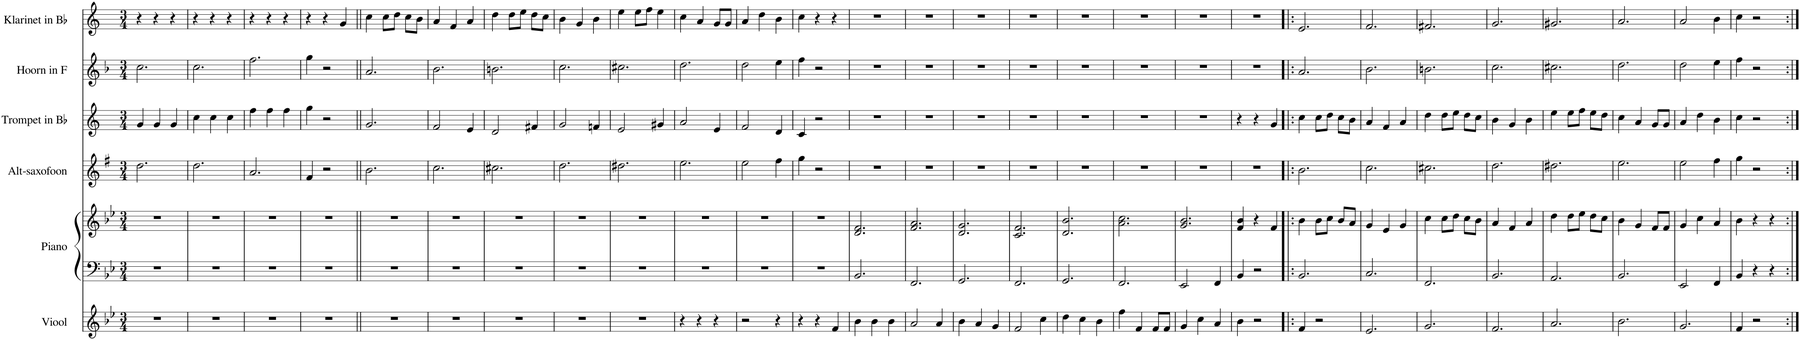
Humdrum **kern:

**kern	**kern	**kern	**kern	**kern	**kern	**kern
*part6	*part5	*part5	*part4	*part3	*part2	*part1
*staff7	*staff6	*staff5	*staff4	*staff3	*staff2	*staff1
*I"Viool	*I"Piano	*	*I"Alt-saxofoon	*I"Trompet in Bb	*I"Hoorn in F	*I"Klarinet in Bb
*I'Vl.	*I'Pno.	*	*I'A. Sax.	*	*	*
*clefG2	*clefF4	*clefG2	*clefG2	*clefG2	*clefG2	*clefG2
*	*	*	*Trd5c9	*Trd1c2	*Trd4c7	*Trd1c2
*k[b-e-]	*k[b-e-]	*k[b-e-]	*k[f#]	*k[]	*k[b-]	*k[]
*M3/4	*M3/4	*M3/4	*M3/4	*M3/4	*M3/4	*M3/4
=1	=1	=1	=1	=1	=1	=1
2.r	2.r	2.r	2.dd\	4g/	2.cc\	4r
.	.	.	.	4g/	.	4r
.	.	.	.	4g/	.	4r
=2	=2	=2	=2	=2	=2	=2
2.r	2.r	2.r	2.dd\	4cc\	2.cc\	4r
.	.	.	.	4cc\	.	4r
.	.	.	.	4cc\	.	4r
=3	=3	=3	=3	=3	=3	=3
2.r	2.r	2.r	2.a/	4ff\	2.ff\	4r
.	.	.	.	4ff\	.	4r
.	.	.	.	4ff\	.	4r
=4	=4	=4	=4	=4	=4	=4
2.r	2.r	2.r	4f#/	4gg\	4gg\	4r
.	.	.	2r	2r	2r	4r
.	.	.	.	.	.	4g/
=5||	=5||	=5||	=5||	=5||	=5||	=5||
2.r	2.r	2.r	2.b\	2.g/	2.a/	4cc\
.	.	.	.	.	.	8cc\L
.	.	.	.	.	.	8dd\J
.	.	.	.	.	.	8cc\L
.	.	.	.	.	.	8b\J
=6	=6	=6	=6	=6	=6	=6
2.r	2.r	2.r	2.cc\	2f/	2.b-\	4a/
.	.	.	.	.	.	4f/
.	.	.	.	4e/	.	4a/
=7	=7	=7	=7	=7	=7	=7
2.r	2.r	2.r	2.cc#X\	2d/	2.bn\	4dd\
.	.	.	.	.	.	8dd\L
.	.	.	.	.	.	8ee\J
.	.	.	.	4f#X/	.	8dd\L
.	.	.	.	.	.	8cc\J
=8	=8	=8	=8	=8	=8	=8
2.r	2.r	2.r	2.dd\	2g/	2.cc\	4b\
.	.	.	.	.	.	4g/
.	.	.	.	4fn/	.	4b\
=9	=9	=9	=9	=9	=9	=9
2.r	2.r	2.r	2.dd#X\	2e/	2.cc#X\	4ee\
.	.	.	.	.	.	8ee\L
.	.	.	.	.	.	8ff\J
.	.	.	.	4g#X/	.	4ee\
=10	=10	=10	=10	=10	=10	=10
4r	2.r	2.r	2.ee\	2a/	2.dd\	4cc\
4r	.	.	.	.	.	4a/
4r	.	.	.	4e/	.	8g/L
.	.	.	.	.	.	8g/J
=11	=11	=11	=11	=11	=11	=11
2r	2.r	2.r	2ee\	2f/	2dd\	4a/
.	.	.	.	.	.	4dd\
4r	.	.	4ff#\	4d/	4ee\	4b\
=12	=12	=12	=12	=12	=12	=12
4r	2.r	2.r	4gg\	4c/	4ff\	4cc\
4r	.	.	2r	2r	2r	4r
4f/	.	.	.	.	.	4r
=13	=13	=13	=13	=13	=13	=13
4b-\	2.BB-/	2.d/ 2.f/	2.r	2.r	2.r	2.r
4b-\	.	.	.	.	.	.
4b-\	.	.	.	.	.	.
=14	=14	=14	=14	=14	=14	=14
2a/	2.FF/	2.f/ 2.a/	2.r	2.r	2.r	2.r
4a/	.	.	.	.	.	.
=15	=15	=15	=15	=15	=15	=15
4b-\	2.GG/	2.d/ 2.g/	2.r	2.r	2.r	2.r
4a/	.	.	.	.	.	.
4g/	.	.	.	.	.	.
=16	=16	=16	=16	=16	=16	=16
2f/	2.FF/	2.c/ 2.f/	2.r	2.r	2.r	2.r
4cc\	.	.	.	.	.	.
=17	=17	=17	=17	=17	=17	=17
4dd\	2.GG/	2.d/ 2.b-/	2.r	2.r	2.r	2.r
4cc\	.	.	.	.	.	.
4b-\	.	.	.	.	.	.
=18	=18	=18	=18	=18	=18	=18
4ff\	2.FF/	2.a\ 2.cc\	2.r	2.r	2.r	2.r
4f/	.	.	.	.	.	.
8f/L	.	.	.	.	.	.
8f/J	.	.	.	.	.	.
=19	=19	=19	=19	=19	=19	=19
4g/	2EE-/	2.g/ 2.b-/	2.r	2.r	2.r	2.r
4cc\	.	.	.	.	.	.
4a/	4FF/	.	.	.	.	.
=20	=20	=20	=20	=20	=20	=20
4b-\	4BB-/	4f/ 4b-/	2.r	4r	2.r	2.r
2r	2r	4r	.	4r	.	.
.	.	4f/	.	4g/	.	.
=21!|:	=21!|:	=21!|:	=21!|:	=21!|:	=21!|:	=21!|:
4f/	2.BB-/	4b-\	2.b\	4cc\	2.a/	2.e/
2r	.	8b-\L	.	8cc\L	.	.
.	.	8cc\J	.	8dd\J	.	.
.	.	8b-/L	.	8cc\L	.	.
.	.	8a/J	.	8b\J	.	.
=22	=22	=22	=22	=22	=22	=22
2.e-/	2.C/	4g/	2.cc\	4a/	2.b-\	2.f/
.	.	4e-/	.	4f/	.	.
.	.	4g/	.	4a/	.	.
=23	=23	=23	=23	=23	=23	=23
2.g/	2.FF/	4cc\	2.cc#X\	4dd\	2.bn\	2.f#X/
.	.	8cc\L	.	8dd\L	.	.
.	.	8dd\J	.	8ee\J	.	.
.	.	8cc\L	.	8dd\L	.	.
.	.	8b-\J	.	8cc\J	.	.
=24	=24	=24	=24	=24	=24	=24
2.f/	2.BB-/	4a/	2.dd\	4b\	2.cc\	2.g/
.	.	4f/	.	4g/	.	.
.	.	4a/	.	4b\	.	.
=25	=25	=25	=25	=25	=25	=25
2.a/	2.AA/	4dd\	2.dd#X\	4ee\	2.cc#X\	2.g#X/
.	.	8dd\L	.	8ee\L	.	.
.	.	8ee-\J	.	8ff\J	.	.
.	.	8dd\L	.	8ee\L	.	.
.	.	8cc\J	.	8dd\J	.	.
=26	=26	=26	=26	=26	=26	=26
2.b-\	2.BB-/	4b-\	2.ee\	4cc\	2.dd\	2.a/
.	.	4g/	.	4a/	.	.
.	.	8f/L	.	8g/L	.	.
.	.	8f/J	.	8g/J	.	.
=27	=27	=27	=27	=27	=27	=27
2.g/	2EE-/	4g/	2ee\	4a/	2dd\	2a/
.	.	4cc\	.	4dd\	.	.
.	4FF/	4a/	4ff#\	4b\	4ee\	4b\
=28	=28	=28	=28	=28	=28	=28
4f/	4BB-/	4b-\	4gg\	4cc\	4ff\	4cc\
2r	4r	4r	2r	2r	2r	2r
.	4r	4r	.	.	.	.
=:|!	=:|!	=:|!	=:|!	=:|!	=:|!	=:|!
*-	*-	*-	*-	*-	*-	*-
